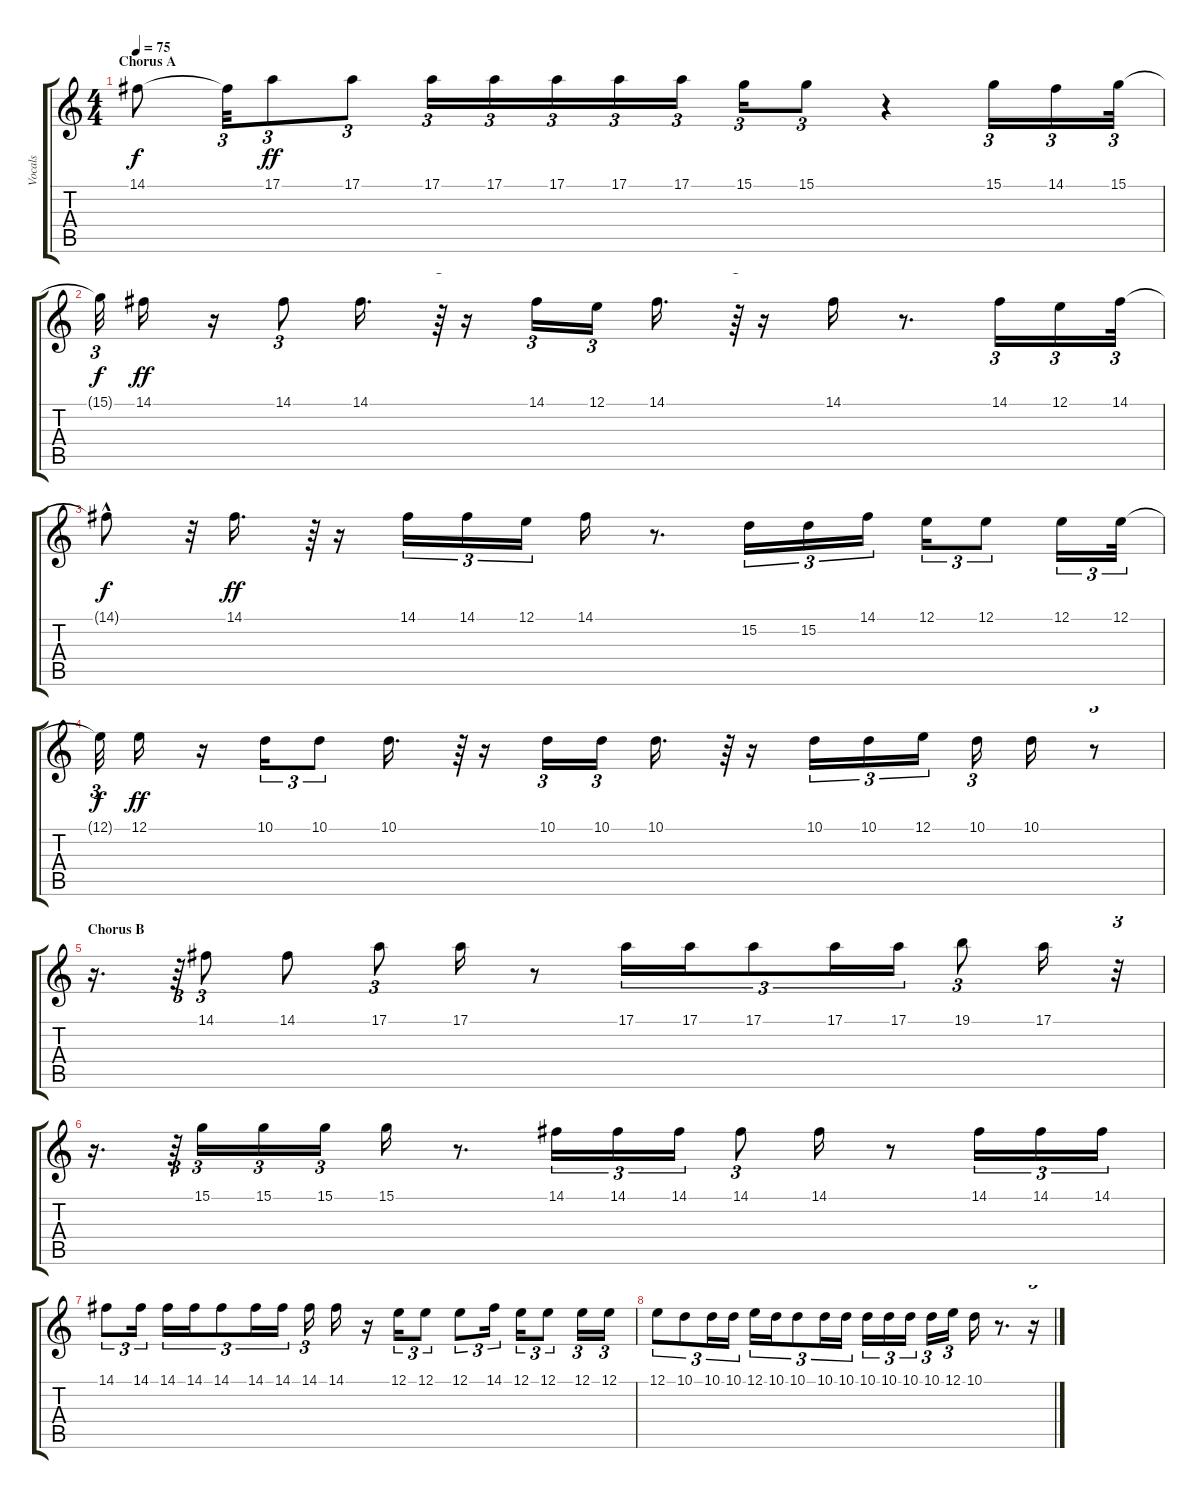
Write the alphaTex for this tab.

\track ("Vocals" "Vocals") {instrument vibraphone}
\staff {score tabs}
\tuning (E4 B3 G3 D3 A2 E2) {hide}
\ts (4 4)
\section ("" "Chorus A")
\tempo 75
\clef g2
\ks c
14.1{t}.8{dy f} 14.1{t}.32{tu (3 2)} 17.1.8{tu (3 2) dy ff} 17.1.8{tu (3 2)} 17.1.16{tu (3 2)} 17.1.16{tu (3 2)} 17.1.16{tu (3 2)} 17.1.16{tu (3 2)} 17.1.16{tu (3 2)} 15.1.16{tu (3 2)} 15.1.8{tu (3 2)} r.4 15.1.16{tu (3 2)} 14.1.16{tu (3 2)} 15.1.32{tu (3 2)} |
15.1{t}.32{tu (3 2) dy f} 14.1.16{dy ff} r.16 14.1.8{tu (3 2)} 14.1.16{d} r.64{tu (3 2)} r.16 14.1.16{tu (3 2)} 12.1.16{tu (3 2)} 14.1.16{d} r.64{tu (3 2)} r.16 14.1.16 r.8{d} 14.1.16{tu (3 2)} 12.1.16{tu (3 2)} 14.1.32{tu (3 2)} |
14.1{hac t}.8{dy f} r.32{tu (3 2)} 14.1.16{d dy ff} r.64{tu (3 2)} r.16 14.1.16{tu (3 2)} 14.1.16{tu (3 2)} 12.1.16{tu (3 2)} 14.1.16 r.8{d} 15.2.16{tu (3 2)} 15.2.16{tu (3 2)} 14.1.16{tu (3 2)} 12.1.16{tu (3 2)} 12.1.8{tu (3 2)} 12.1.16{tu (3 2)} 12.1.32{tu (3 2)} |
12.1{t}.32{tu (3 2) dy f} 12.1.16{dy ff} r.16 10.1.16{tu (3 2)} 10.1.8{tu (3 2)} 10.1.16{d} r.64{tu (3 2)} r.16 10.1.16{tu (3 2)} 10.1.16{tu (3 2)} 10.1.16{d} r.64{tu (3 2)} r.16 10.1.16{tu (3 2)} 10.1.16{tu (3 2)} 12.1.16{tu (3 2)} 10.1.16{tu (3 2)} 10.1.16 r.8{tu (3 2)} |
\section ("" "Chorus B")
r.16{d} r.64{tu (3 2)} 14.1.8{tu (3 2)} 14.1.8 17.1.8{tu (3 2)} 17.1.16 r.8 17.1.16{tu (3 2)} 17.1.16{tu (3 2)} 17.1.8{tu (3 2)} 17.1.16{tu (3 2)} 17.1.16{tu (3 2)} 19.1.8{tu (3 2)} 17.1.16 r.32{tu (3 2)} |
r.16{d} r.64{tu (3 2)} 15.1.16{tu (3 2)} 15.1.16{tu (3 2)} 15.1.16{tu (3 2)} 15.1.16 r.8{d} 14.1.16{tu (3 2)} 14.1.16{tu (3 2)} 14.1.16{tu (3 2)} 14.1.8{tu (3 2)} 14.1.16 r.8 14.1.16{tu (3 2)} 14.1.16{tu (3 2)} 14.1.16{tu (3 2)} |
14.1.8{tu (3 2)} 14.1.16{tu (3 2)} 14.1.16{tu (3 2)} 14.1.16{tu (3 2)} 14.1.8{tu (3 2)} 14.1.16{tu (3 2)} 14.1.16{tu (3 2)} 14.1.16{tu (3 2)} 14.1.16 r.16 12.1.16{tu (3 2)} 12.1.8{tu (3 2)} 12.1.8{tu (3 2)} 14.1.16{tu (3 2)} 12.1.16{tu (3 2)} 12.1.8{tu (3 2)} 12.1.16{tu (3 2)} 12.1.16{tu (3 2)} |
12.1.8{tu (3 2)} 10.1.8{tu (3 2)} 10.1.16{tu (3 2)} 10.1.16{tu (3 2)} 12.1.16{tu (3 2)} 10.1.16{tu (3 2)} 10.1.8{tu (3 2)} 10.1.16{tu (3 2)} 10.1.16{tu (3 2)} 10.1.16{tu (3 2)} 10.1.16{tu (3 2)} 10.1.16{tu (3 2)} 10.1.16{tu (3 2)} 12.1.16{tu (3 2)} 10.1.16 r.8{d} r.16{tu (3 2)}
